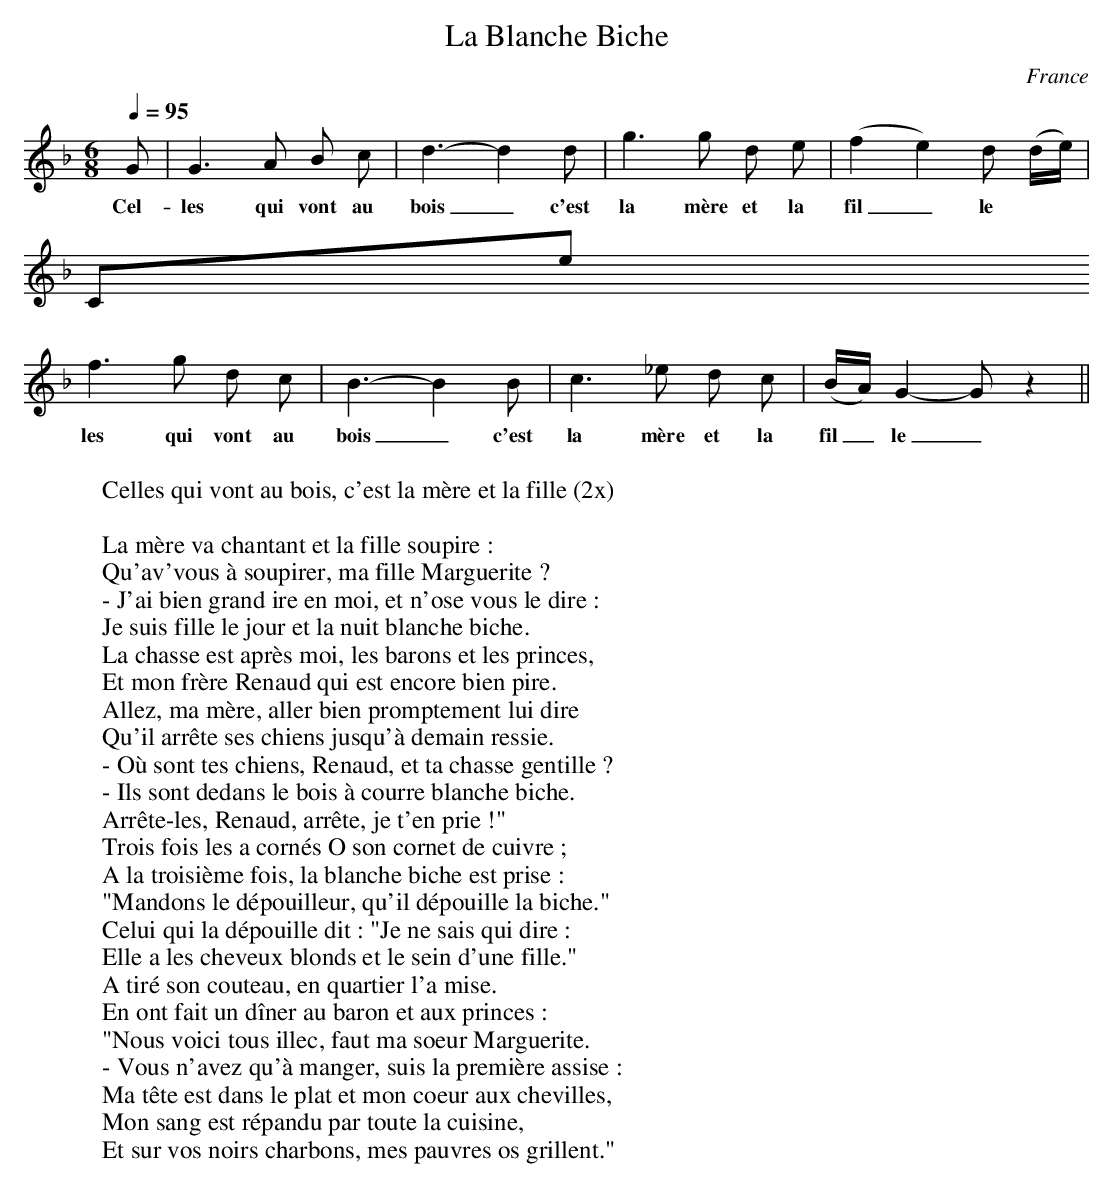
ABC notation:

X:1
T:La Blanche Biche
O:France
M:6/8
L:1/8
Q:1/4=95
K:F
G | G3 A B c | d3-d2 d | g3 g d e  | (f2 e2) d (d/e/) |
w:Cel-|les qui vont au | bois_ c'est | la mère et la | fil_ le
Cel_|
    f3 g d c | B3-B2 B | c3 _e d c | (B/A/) G2-G z2 ||
w:les qui vont au | bois_ c'est | la mère et la | fil_ le_ ||
%%vskip 0.5cm
W:Celles qui vont au bois, c'est la mère et la fille (2x)
W:
W:La mère va chantant et la fille soupire :
W:Qu'av'vous à soupirer, ma fille Marguerite ?
W:- J'ai bien grand ire en moi, et n'ose vous le dire :
W:Je suis fille le jour et la nuit blanche biche.
W:La chasse est après moi, les barons et les princes,
W:Et mon frère Renaud qui est encore bien pire.
W:Allez, ma mère, aller bien promptement lui dire
W:Qu'il arrête ses chiens jusqu'à demain ressie.
W:- Où sont tes chiens, Renaud, et ta chasse gentille ?
W:- Ils sont dedans le bois à courre blanche biche.
W:Arrête-les, Renaud, arrête, je t'en prie !"
W:Trois fois les a cornés O son cornet de cuivre ;
W:A la troisième fois, la blanche biche est prise :
W:"Mandons le dépouilleur, qu'il dépouille la biche."
W:Celui qui la dépouille dit : "Je ne sais qui dire :
W:Elle a les cheveux blonds et le sein d'une fille."
W:A tiré son couteau, en quartier l'a mise.
W:En ont fait un dîner au baron et aux princes :
W:"Nous voici tous illec, faut ma soeur Marguerite.
W:- Vous n'avez qu'à manger, suis la première assise :
W:Ma tête est dans le plat et mon coeur aux chevilles,
W:Mon sang est répandu par toute la cuisine,
W:Et sur vos noirs charbons, mes pauvres os grillent."
